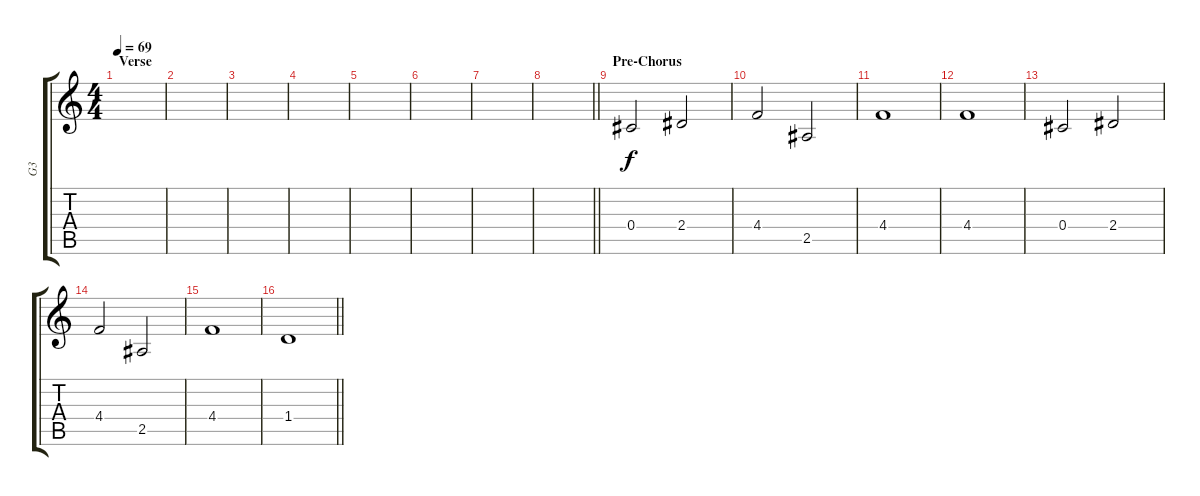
\track ("G3" "G3") {instrument distortionguitar}
\staff {score tabs}
\tuning (Eb4 Bb3 Gb3 Db3 Ab2 Db2) {hide}
\ts (4 4)
\section ("" "Verse")
\tempo 69
\clef g2
\ks c
|
|
|
|
|
|
|
\barLineRight lightlight
|
\section ("" "Pre-Chorus")
0.4.2 2.4.2 |
4.4.2 2.5.2 |
4.4.1 |
4.4.1 |
0.4.2 2.4.2 |
4.4.2 2.5.2 |
4.4.1 |
\barLineRight lightlight
1.4.1
